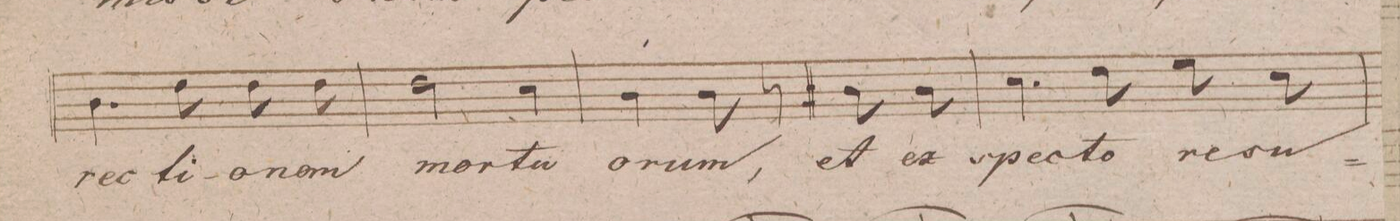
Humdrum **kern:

**kern	**text	**dynam
*I"Soprano.	*	*
*clefC1	*	*
*k[f#]	*	*
*met(c|)	*	*
*M3/4	*	*
4.g\	-rec-	.
8b\	-ti-	.
8b\	-o-	.
8b\	-nem	.
=245	=245	=245
2b\	mor-	.
4a\	-tu-	.
=246	=246	=246
4g\	-o-	.
8g\	-rum,	.
8r	.	.
8g#X\	et	.
8g#\	ex-	.
=247	=247	=247
4.a\	-spec-	.
8b\	-to	.
8cc\	re-	.
8a\	-sur-	.
=248	=248	=248
*-	*-	*-
